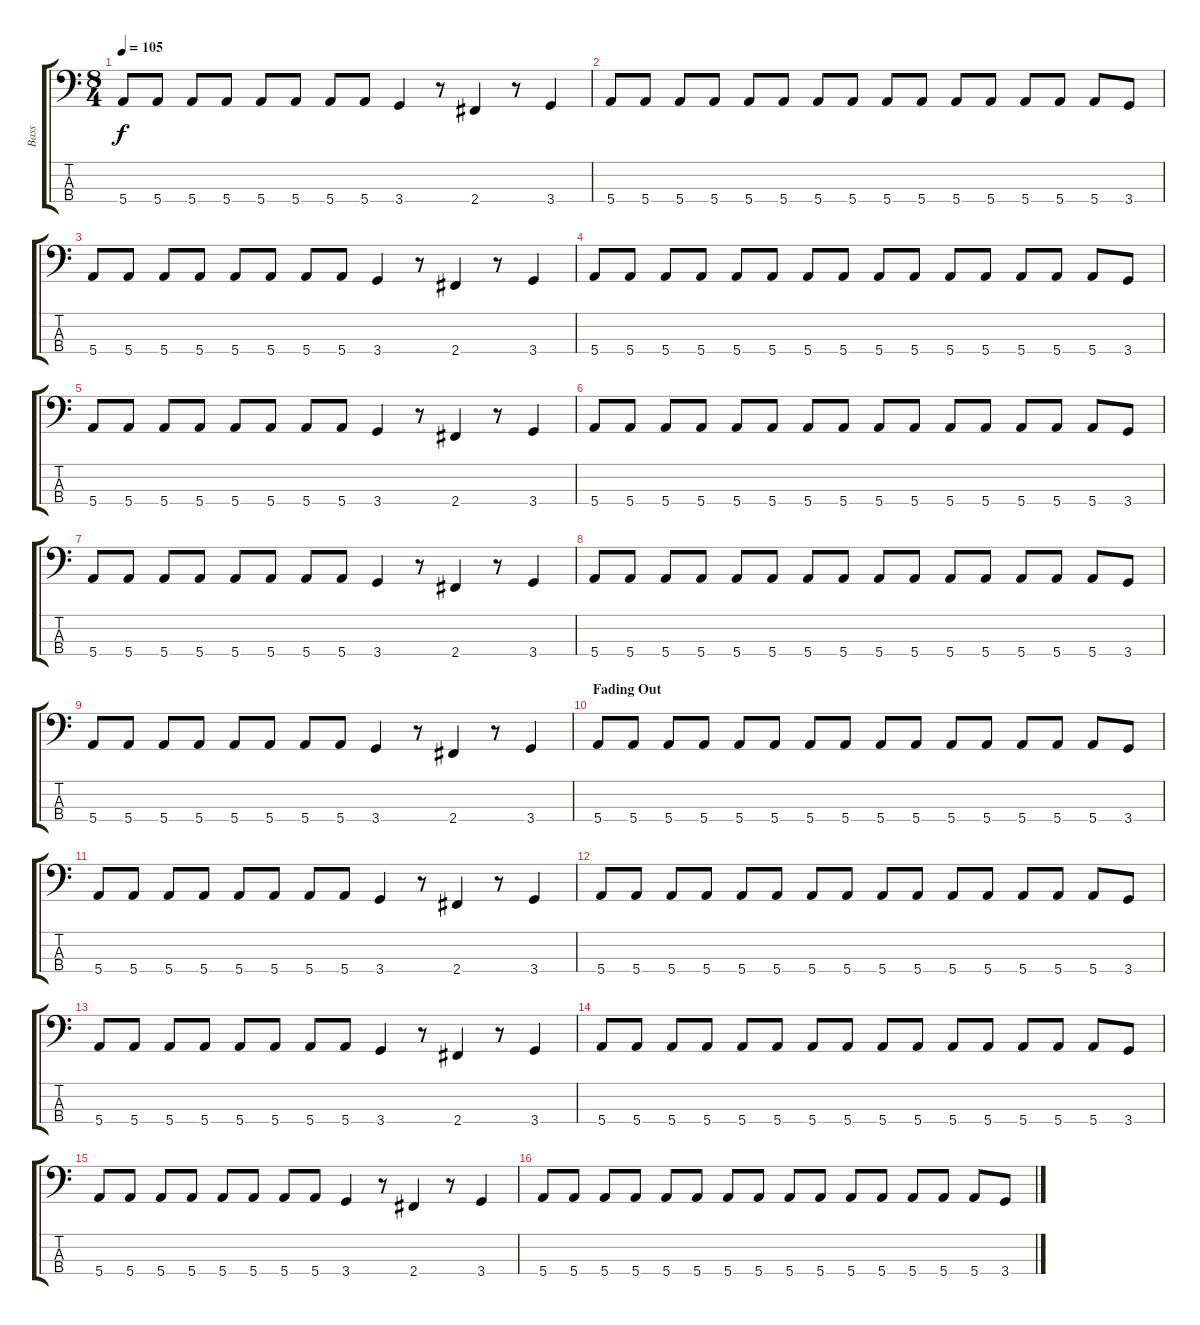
\track ("Bass" "Bass") {instrument electricbassfinger}
\staff {score tabs}
\tuning (G2 D2 A1 E1) {hide}
\ts (8 4)
\tempo 105
\clef f4
\ks c
5.4.8{dy f} 5.4.8 5.4.8 5.4.8 5.4.8 5.4.8 5.4.8 5.4.8 3.4.4 r.8 2.4.4 r.8 3.4.4 |
5.4.8 5.4.8 5.4.8 5.4.8 5.4.8 5.4.8 5.4.8 5.4.8 5.4.8 5.4.8 5.4.8 5.4.8 5.4.8 5.4.8 5.4.8 3.4.8 |
5.4.8 5.4.8 5.4.8 5.4.8 5.4.8 5.4.8 5.4.8 5.4.8 3.4.4 r.8 2.4.4 r.8 3.4.4 |
5.4.8 5.4.8 5.4.8 5.4.8 5.4.8 5.4.8 5.4.8 5.4.8 5.4.8 5.4.8 5.4.8 5.4.8 5.4.8 5.4.8 5.4.8 3.4.8 |
5.4.8 5.4.8 5.4.8 5.4.8 5.4.8 5.4.8 5.4.8 5.4.8 3.4.4 r.8 2.4.4 r.8 3.4.4 |
5.4.8 5.4.8 5.4.8 5.4.8 5.4.8 5.4.8 5.4.8 5.4.8 5.4.8 5.4.8 5.4.8 5.4.8 5.4.8 5.4.8 5.4.8 3.4.8 |
5.4.8 5.4.8 5.4.8 5.4.8 5.4.8 5.4.8 5.4.8 5.4.8 3.4.4 r.8 2.4.4 r.8 3.4.4 |
5.4.8 5.4.8 5.4.8 5.4.8 5.4.8 5.4.8 5.4.8 5.4.8 5.4.8 5.4.8 5.4.8 5.4.8 5.4.8 5.4.8 5.4.8 3.4.8 |
5.4.8 5.4.8 5.4.8 5.4.8 5.4.8 5.4.8 5.4.8 5.4.8 3.4.4 r.8 2.4.4 r.8 3.4.4 |
\section ("" "Fading Out")
5.4.8 5.4.8 5.4.8 5.4.8 5.4.8 5.4.8 5.4.8 5.4.8 5.4.8 5.4.8 5.4.8 5.4.8 5.4.8 5.4.8 5.4.8 3.4.8 |
5.4.8 5.4.8 5.4.8 5.4.8 5.4.8 5.4.8 5.4.8 5.4.8 3.4.4 r.8 2.4.4 r.8 3.4.4 |
5.4.8 5.4.8 5.4.8 5.4.8 5.4.8 5.4.8 5.4.8 5.4.8 5.4.8 5.4.8 5.4.8 5.4.8 5.4.8 5.4.8 5.4.8 3.4.8 |
5.4.8 5.4.8 5.4.8 5.4.8 5.4.8 5.4.8 5.4.8 5.4.8 3.4.4 r.8 2.4.4 r.8 3.4.4 |
5.4.8 5.4.8 5.4.8 5.4.8 5.4.8 5.4.8 5.4.8 5.4.8 5.4.8 5.4.8 5.4.8 5.4.8 5.4.8 5.4.8 5.4.8 3.4.8 |
5.4.8 5.4.8 5.4.8 5.4.8 5.4.8 5.4.8 5.4.8 5.4.8 3.4.4 r.8 2.4.4 r.8 3.4.4 |
5.4.8 5.4.8 5.4.8 5.4.8 5.4.8 5.4.8 5.4.8 5.4.8 5.4.8 5.4.8 5.4.8 5.4.8 5.4.8 5.4.8 5.4.8 3.4.8
